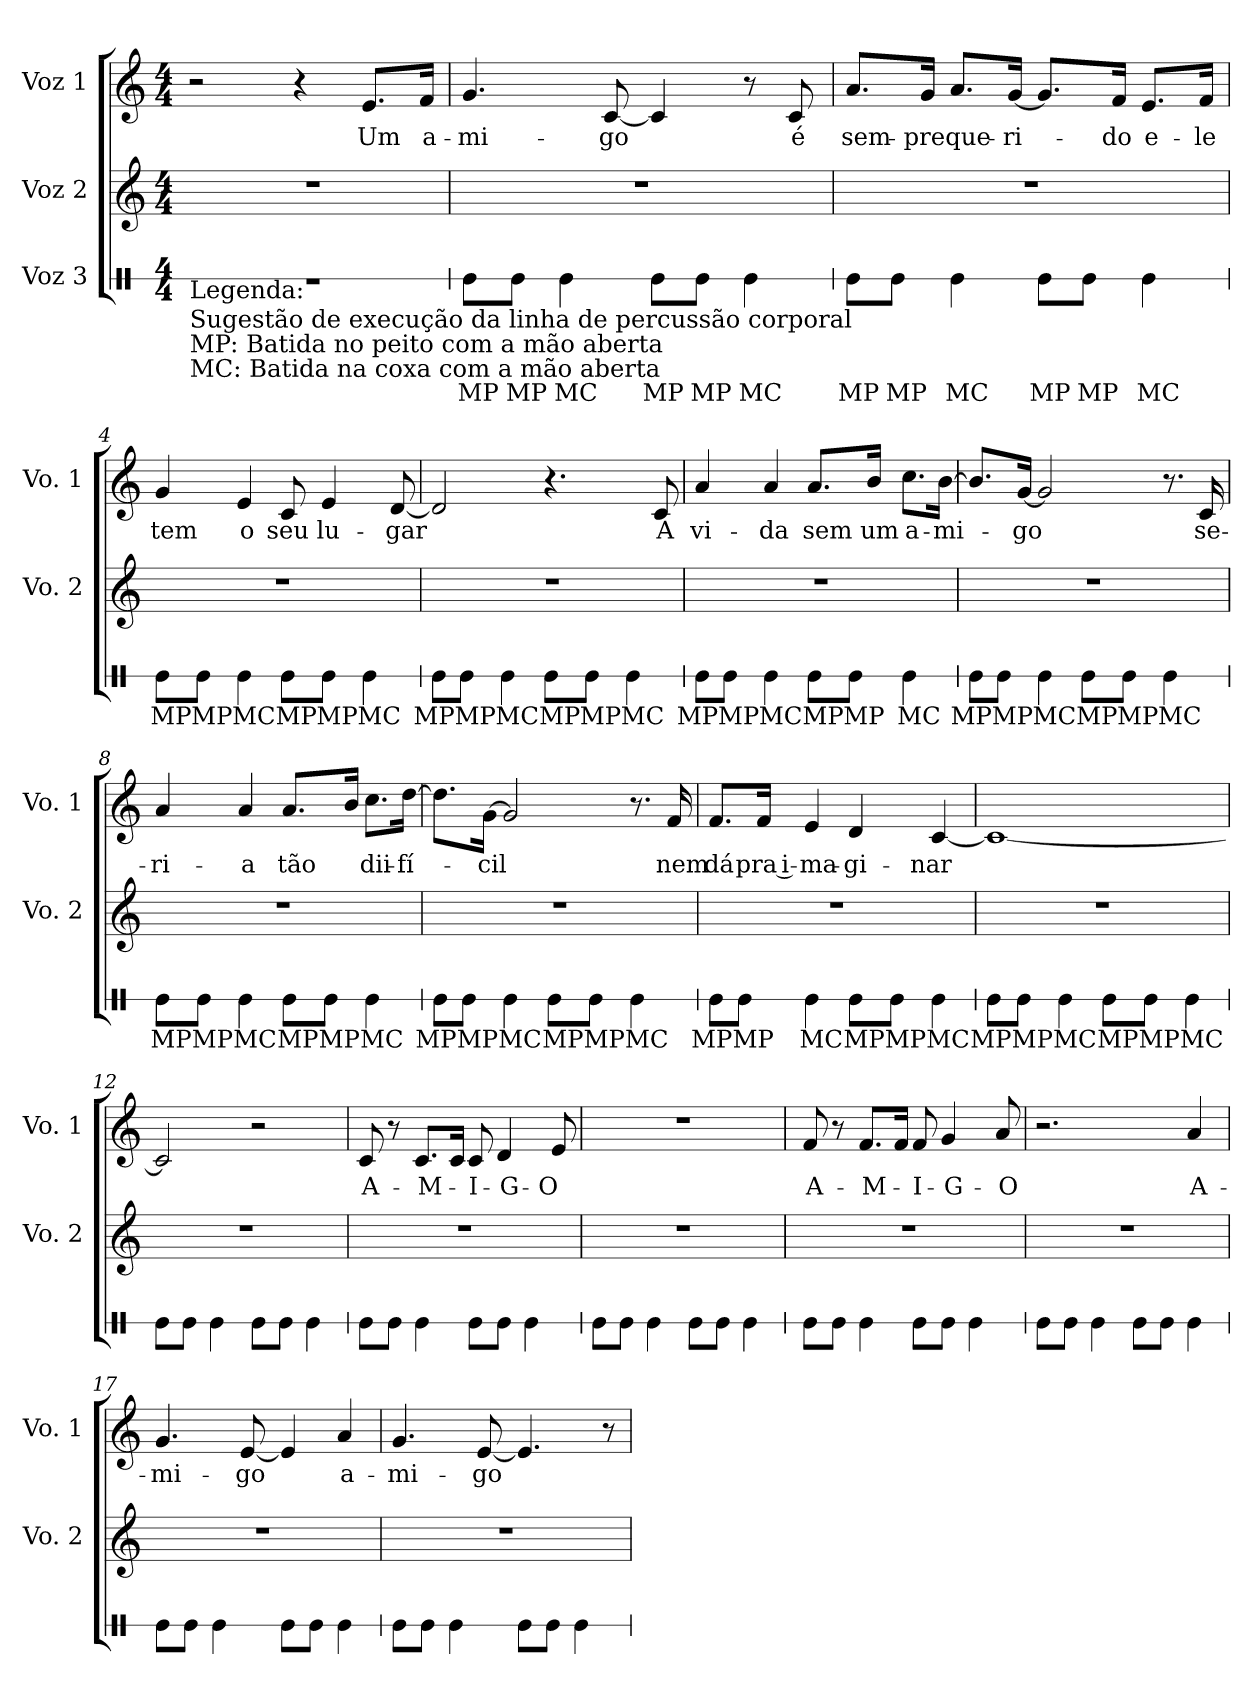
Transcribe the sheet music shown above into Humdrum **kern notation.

**kern	**text	**kern	**kern	**text
*part3	*part3	*part2	*part1	*part1
*staff3	*staff3	*staff2	*staff1	*staff1
*I"Voz 3	*	*I"Voz 2	*I"Voz 1	*
*	*	*I'Vo. 2	*I'Vo. 1	*
*stria1	*	*	*	*
*clefX	*	*clefG2	*clefG2	*
*k[]	*	*k[]	*k[]	*
*M4/4	*	*M4/4	*M4/4	*
*MM120	*	*MM120	*MM120	*
=1	=1	=1	=1	=1
!LO:TX:b:t=Sugestão de execução da linha de percussão corporal	!	!	!	!
!LO:TX:b:t=Legenda&colon;	!	!	!	!
!LO:TX:b:t=MP&colon; Batida no peito com a mão aberta	!	!	!	!
!LO:TX:b:t=MC&colon; Batida na coxa com a mão aberta	!	!	!	!
1r	.	1r	2r	.
.	.	.	4r	.
!	!	!	!	!LO:LY:b
.	.	.	8.e/L	Um
!	!	!	!	!LO:LY:b
.	.	.	16f/Jk	a-
=2	=2	=2	=2	=2
!	!LO:LY:b	!	!	!LO:LY:b
8Re\L	MP	1r	4.g/	-mi-
!	!LO:LY:b	!	!	!
8Re\J	MP	.	.	.
!	!LO:LY:b	!	!	!
4Re\	MC	.	.	.
!	!	!	!	!LO:LY:b
.	.	.	[8c/	-go
!	!LO:LY:b	!	!	!
8Re\L	MP	.	4c/]	.
!	!LO:LY:b	!	!	!
8Re\J	MP	.	.	.
!	!LO:LY:b	!	!	!
4Re\	MC	.	8r	.
!	!	!	!	!LO:LY:b
.	.	.	8c/	é
=3	=3	=3	=3	=3
!	!LO:LY:b	!	!	!LO:LY:b
8Re\L	MP	1r	8.a/L	sem-
!	!LO:LY:b	!	!	!
8Re\J	MP	.	.	.
!	!	!	!	!LO:LY:b
.	.	.	16g/Jk	-pre
!	!LO:LY:b	!	!	!LO:LY:b
4Re\	MC	.	8.a/L	que-
!	!	!	!	!LO:LY:b
.	.	.	[16g/Jk	-ri-
!	!LO:LY:b	!	!	!
8Re\L	MP	.	8.g/L]	.
!	!LO:LY:b	!	!	!
8Re\J	MP	.	.	.
!	!	!	!	!LO:LY:b
.	.	.	16f/Jk	-do
!	!LO:LY:b	!	!	!LO:LY:b
4Re\	MC	.	8.e/L	e-
!	!	!	!	!LO:LY:b
.	.	.	16f/Jk	-le
!!LO:LB:g=z
=4	=4	=4	=4	=4
!	!LO:LY:b	!	!	!LO:LY:b
8Re\L	MP	1r	4g/	tem
!	!LO:LY:b	!	!	!
8Re\J	MP	.	.	.
!	!LO:LY:b	!	!	!LO:LY:b
4Re\	MC	.	4e/	o
!	!LO:LY:b	!	!	!LO:LY:b
8Re\L	MP	.	8c/	seu
!	!LO:LY:b	!	!	!LO:LY:b
8Re\J	MP	.	4e/	lu-
!	!LO:LY:b	!	!	!
4Re\	MC	.	.	.
!	!	!	!	!LO:LY:b
.	.	.	[8d/	-gar
=5	=5	=5	=5	=5
!	!LO:LY:b	!	!	!
8Re\L	MP	1r	2d/]	.
!	!LO:LY:b	!	!	!
8Re\J	MP	.	.	.
!	!LO:LY:b	!	!	!
4Re\	MC	.	.	.
!	!LO:LY:b	!	!	!
8Re\L	MP	.	4.r	.
!	!LO:LY:b	!	!	!
8Re\J	MP	.	.	.
!	!LO:LY:b	!	!	!
4Re\	MC	.	.	.
!	!	!	!	!LO:LY:b
.	.	.	8c/	A
=6	=6	=6	=6	=6
!	!LO:LY:b	!	!	!LO:LY:b
8Re\L	MP	1r	4a/	vi-
!	!LO:LY:b	!	!	!
8Re\J	MP	.	.	.
!	!LO:LY:b	!	!	!LO:LY:b
4Re\	MC	.	4a/	-da
!	!LO:LY:b	!	!	!LO:LY:b
8Re\L	MP	.	8.a/L	sem
!	!LO:LY:b	!	!	!
8Re\J	MP	.	.	.
!	!	!	!	!LO:LY:b
.	.	.	16b/Jk	um
!	!LO:LY:b	!	!	!LO:LY:b
4Re\	MC	.	8.cc\L	a-
!	!	!	!	!LO:LY:b
.	.	.	[16b\Jk	-mi-
!!LO:LB:g=z
=7	=7	=7	=7	=7
!	!LO:LY:b	!	!	!
8Re\L	MP	1r	8.b/L]	.
!	!LO:LY:b	!	!	!
8Re\J	MP	.	.	.
!	!	!	!	!LO:LY:b
.	.	.	[16g/Jk	-go
!	!LO:LY:b	!	!	!
4Re\	MC	.	2g/]	.
!	!LO:LY:b	!	!	!
8Re\L	MP	.	.	.
!	!LO:LY:b	!	!	!
8Re\J	MP	.	.	.
!	!LO:LY:b	!	!	!
4Re\	MC	.	8.r	.
!	!	!	!	!LO:LY:b
.	.	.	16c/	se-
=8	=8	=8	=8	=8
!	!LO:LY:b	!	!	!LO:LY:b
8Re\L	MP	1r	4a/	-ri-
!	!LO:LY:b	!	!	!
8Re\J	MP	.	.	.
!	!LO:LY:b	!	!	!LO:LY:b
4Re\	MC	.	4a/	-a
!	!LO:LY:b	!	!	!LO:LY:b
8Re\L	MP	.	8.a/L	tão
!	!LO:LY:b	!	!	!
8Re\J	MP	.	.	.
.	.	.	16b/Jk	.
!	!LO:LY:b	!	!	!LO:LY:b
4Re\	MC	.	8.cc\L	dii-
!	!	!	!	!LO:LY:b
.	.	.	[16dd\Jk	-fí-
=9	=9	=9	=9	=9
!	!LO:LY:b	!	!	!
8Re\L	MP	1r	8.dd\L]	.
!	!LO:LY:b	!	!	!
8Re\J	MP	.	.	.
!	!	!	!	!LO:LY:b
.	.	.	[16g\Jk	-cil
!	!LO:LY:b	!	!	!
4Re\	MC	.	2g/]	.
!	!LO:LY:b	!	!	!
8Re\L	MP	.	.	.
!	!LO:LY:b	!	!	!
8Re\J	MP	.	.	.
!	!LO:LY:b	!	!	!
4Re\	MC	.	8.r	.
!	!	!	!	!LO:LY:b
.	.	.	16f/	nem
!!LO:LB:g=z
=10	=10	=10	=10	=10
!	!LO:LY:b	!	!	!LO:LY:b
8Re\L	MP	1r	8.f/L	dá
!	!LO:LY:b	!	!	!
8Re\J	MP	.	.	.
!	!	!	!	!LO:LY:b
.	.	.	16f/Jk	pra i-
!	!LO:LY:b	!	!	!LO:LY:b
4Re\	MC	.	4e/	-ma-
!	!LO:LY:b	!	!	!LO:LY:b
8Re\L	MP	.	4d/	-gi-
!	!LO:LY:b	!	!	!
8Re\J	MP	.	.	.
!	!LO:LY:b	!	!	!LO:LY:b
4Re\	MC	.	[4c/	-nar
=11	=11	=11	=11	=11
!	!LO:LY:b	!	!	!
8Re\L	MP	1r	1c_	.
!	!LO:LY:b	!	!	!
8Re\J	MP	.	.	.
!	!LO:LY:b	!	!	!
4Re\	MC	.	.	.
!	!LO:LY:b	!	!	!
8Re\L	MP	.	.	.
!	!LO:LY:b	!	!	!
8Re\J	MP	.	.	.
!	!LO:LY:b	!	!	!
4Re\	MC	.	.	.
=12	=12	=12	=12	=12
8Re\L	.	1r	2c/]	.
8Re\J	.	.	.	.
4Re\	.	.	.	.
8Re\L	.	.	2r	.
8Re\J	.	.	.	.
4Re\	.	.	.	.
!!LO:LB:g=z
=13	=13	=13	=13	=13
!	!	!	!	!LO:LY:b
8Re\L	.	1r	8c/	A-
8Re\J	.	.	8r	.
!	!	!	!	!LO:LY:b
4Re\	.	.	8.c/L	-M-
.	.	.	16c/Jk	.
!	!	!	!	!LO:LY:b
8Re\L	.	.	8c/	-I-
!	!	!	!	!LO:LY:b
8Re\J	.	.	4d/	-G-
4Re\	.	.	.	.
!	!	!	!	!LO:LY:b
.	.	.	8e/	-O
=14	=14	=14	=14	=14
8Re\L	.	1r	1r	.
8Re\J	.	.	.	.
4Re\	.	.	.	.
8Re\L	.	.	.	.
8Re\J	.	.	.	.
4Re\	.	.	.	.
=15	=15	=15	=15	=15
!	!	!	!	!LO:LY:b
8Re\L	.	1r	8f/	A-
8Re\J	.	.	8r	.
!	!	!	!	!LO:LY:b
4Re\	.	.	8.f/L	-M-
.	.	.	16f/Jk	.
!	!	!	!	!LO:LY:b
8Re\L	.	.	8f/	-I-
!	!	!	!	!LO:LY:b
8Re\J	.	.	4g/	-G-
4Re\	.	.	.	.
!	!	!	!	!LO:LY:b
.	.	.	8a/	-O
=16	=16	=16	=16	=16
8Re\L	.	1r	2.r	.
8Re\J	.	.	.	.
4Re\	.	.	.	.
8Re\L	.	.	.	.
8Re\J	.	.	.	.
!	!	!	!	!LO:LY:b
4Re\	.	.	4a/	A-
=17	=17	=17	=17	=17
!	!	!	!	!LO:LY:b
8Re\L	.	1r	4.g/	-mi-
8Re\J	.	.	.	.
4Re\	.	.	.	.
!	!	!	!	!LO:LY:b
.	.	.	[8e/	-go
8Re\L	.	.	4e/]	.
8Re\J	.	.	.	.
!	!	!	!	!LO:LY:b
4Re\	.	.	4a/	a-
!!LO:LB:g=z
=18	=18	=18	=18	=18
!	!	!	!	!LO:LY:b
8Re\L	.	1r	4.g/	-mi-
8Re\J	.	.	.	.
4Re\	.	.	.	.
!	!	!	!	!LO:LY:b
.	.	.	[8e/	-go
8Re\L	.	.	4.e/]	.
8Re\J	.	.	.	.
4Re\	.	.	.	.
.	.	.	8r	.
=	=	=	=	=
*-	*-	*-	*-	*-
